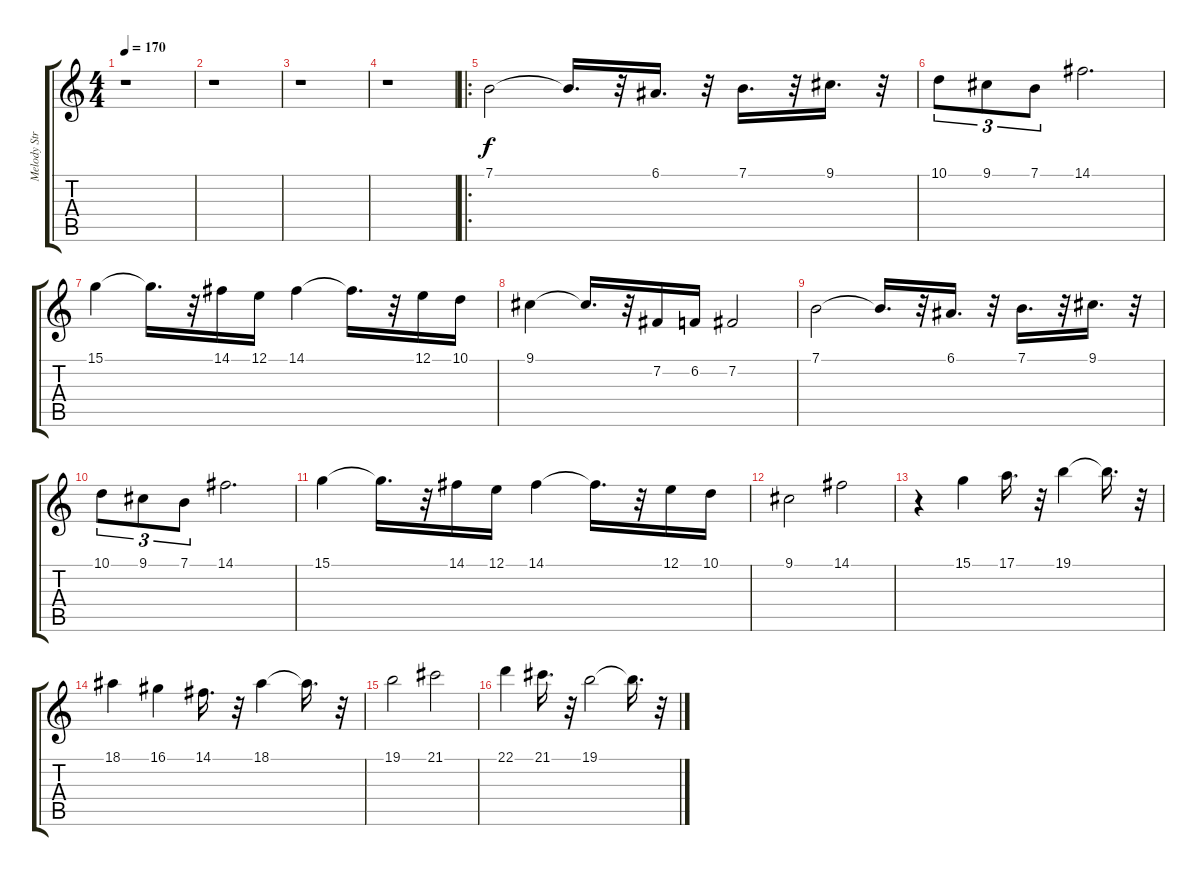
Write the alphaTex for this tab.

\track ("Melody Strings" "Melody Str") {instrument stringensemble1}
\staff {score tabs}
\tuning (E4 B3 G3 D3 A2 E2) {hide}
\ts (4 4)
\tempo 170
\clef g2
\ks c
r.1{dy f instrument stringensemble1} |
r.1 |
r.1 |
r.1 |
\ro
7.1.2 7.1{t}.16{d} r.32 6.1.16{d} r.32 7.1.16{d} r.32 9.1.16{d} r.32 |
10.1.8{tu (3 2)} 9.1.8{tu (3 2)} 7.1.8{tu (3 2)} 14.1.2{d} |
15.1.4 15.1{t}.16{d} r.32 14.1.16 12.1.16 14.1.4 14.1{t}.16{d} r.32 12.1.16 10.1.16 |
9.1.4 9.1{t}.16{d} r.32 7.2.16 6.2.16 7.2.2 |
7.1.2 7.1{t}.16{d} r.32 6.1.16{d} r.32 7.1.16{d} r.32 9.1.16{d} r.32 |
10.1.8{tu (3 2)} 9.1.8{tu (3 2)} 7.1.8{tu (3 2)} 14.1.2{d} |
15.1.4 15.1{t}.16{d} r.32 14.1.16 12.1.16 14.1.4 14.1{t}.16{d} r.32 12.1.16 10.1.16 |
9.1.2 14.1.2 |
r.4 15.1.4 17.1.16{d} r.32 19.1.4 19.1{t}.16{d} r.32 |
18.1.4 16.1.4 14.1.16{d} r.32 18.1.4 18.1{t}.16{d} r.32 |
19.1.2 21.1.2 |
22.1.4 21.1.16{d} r.32 19.1.2 19.1{t}.16{d} r.32
